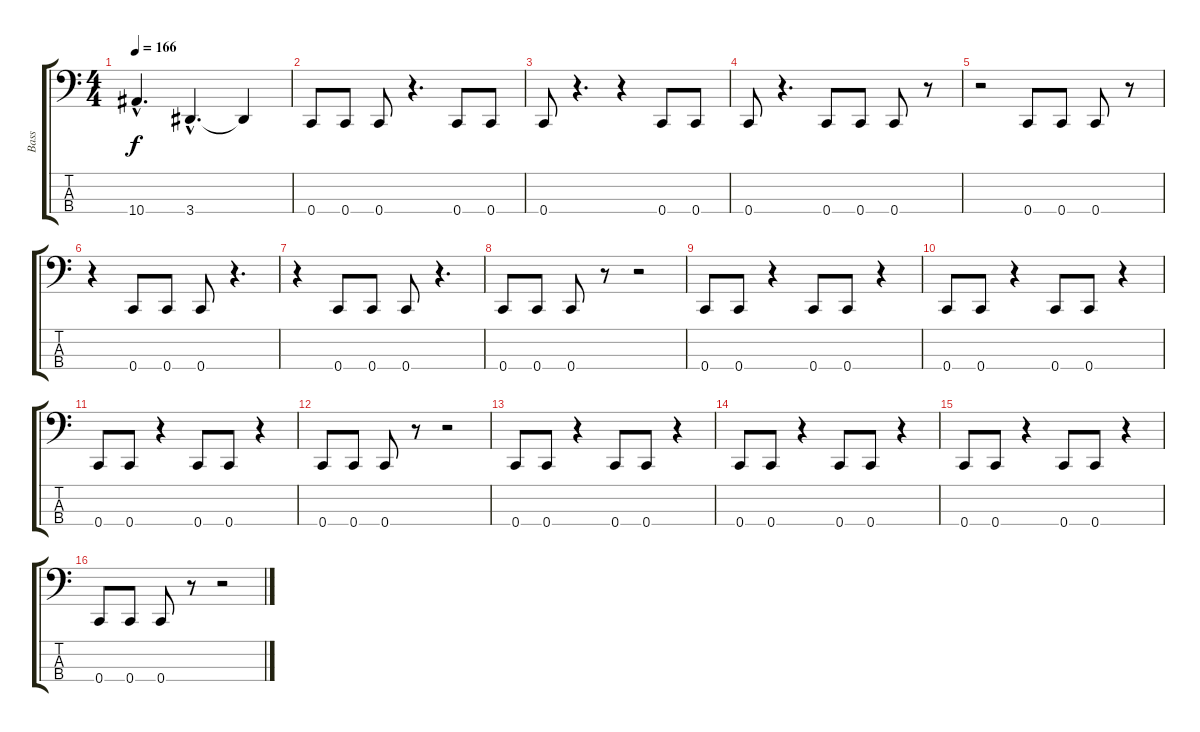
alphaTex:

\track ("Bass" "Bass") {instrument electricbasspick}
\staff {score tabs}
\tuning (F2 C2 G1 C1) {hide}
\ts (4 4)
\tempo 166
\clef f4
\ks c
10.4{hac t}.4{d dy f} 3.4{hac}.4{d} 3.4{t}.4 |
0.4.8 0.4.8 0.4.8 r.4{d} 0.4.8 0.4.8 |
0.4.8 r.4{d} r.4 0.4.8 0.4.8 |
0.4.8 r.4{d} 0.4.8 0.4.8 0.4.8 r.8 |
r.2 0.4.8 0.4.8 0.4.8 r.8 |
r.4 0.4.8 0.4.8 0.4.8 r.4{d} |
r.4 0.4.8 0.4.8 0.4.8 r.4{d} |
0.4.8 0.4.8 0.4.8 r.8 r.2 |
0.4.8 0.4.8 r.4 0.4.8 0.4.8 r.4 |
0.4.8 0.4.8 r.4 0.4.8 0.4.8 r.4 |
0.4.8 0.4.8 r.4 0.4.8 0.4.8 r.4 |
0.4.8 0.4.8 0.4.8 r.8 r.2 |
0.4.8 0.4.8 r.4 0.4.8 0.4.8 r.4 |
0.4.8 0.4.8 r.4 0.4.8 0.4.8 r.4 |
0.4.8 0.4.8 r.4 0.4.8 0.4.8 r.4 |
0.4.8 0.4.8 0.4.8 r.8 r.2
